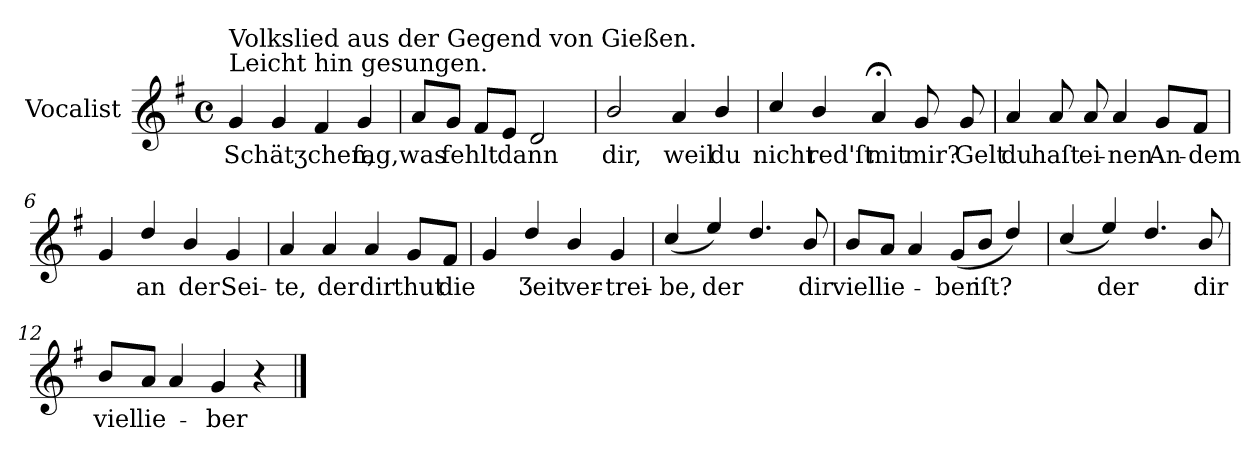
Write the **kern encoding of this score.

**kern	**text
*part1	*part1
*staff1	*staff1
*I"Vocalist	*
*k[f#]	*
*G:	*
*M4/4	*
*met(c)	*
=1	=1
!LO:TX:a:t=Leicht hin gesungen.	!
!LO:TX:a:t=Volkslied aus der Gegend von Gießen.	!
4g	Schätʒchen,
4g	.
4f#	.
4g	ſag,
=2	=2
8aL	was
8gJ	fehlt
8f#L	.
8eJ	dann
2d	.
=3	=3
2b/	dir,
4a	weil
4b/	du
=4	=4
4cc/	nicht
4b/	red'ſt
4a;<	mit
8g	mir?
8g	Gelt
=5	=5
4a	du
8a	haſt
8a	ei-
4a	-nen
8gL	An-
8f#J	-dem
=6	=6
4g	.
4dd/	an
4b/	der
4g	Sei-
=7	=7
4a	-te,
4a	der
4a	dir
8gL	thut
8f#J	die
=8	=8
4g	.
4dd/	Ʒeit
4b/	ver-
4g	-trei-
=9	=9
(4cc/	-be,
4ee/)	der
4.dd/	.
8b/	dir
=10	=10
8b/L	viel
8aJ	lie-
4a	.
(8gL	-ber
8bJ	iſt?
4dd/)	.
=11	=11
(4cc/	.
4ee/)	der
4.dd/	.
8b/	dir
=12	=12
8b/L	viel
8aJ	lie-
4a	.
4g	-ber
4r	.
==	==
*-	*-
